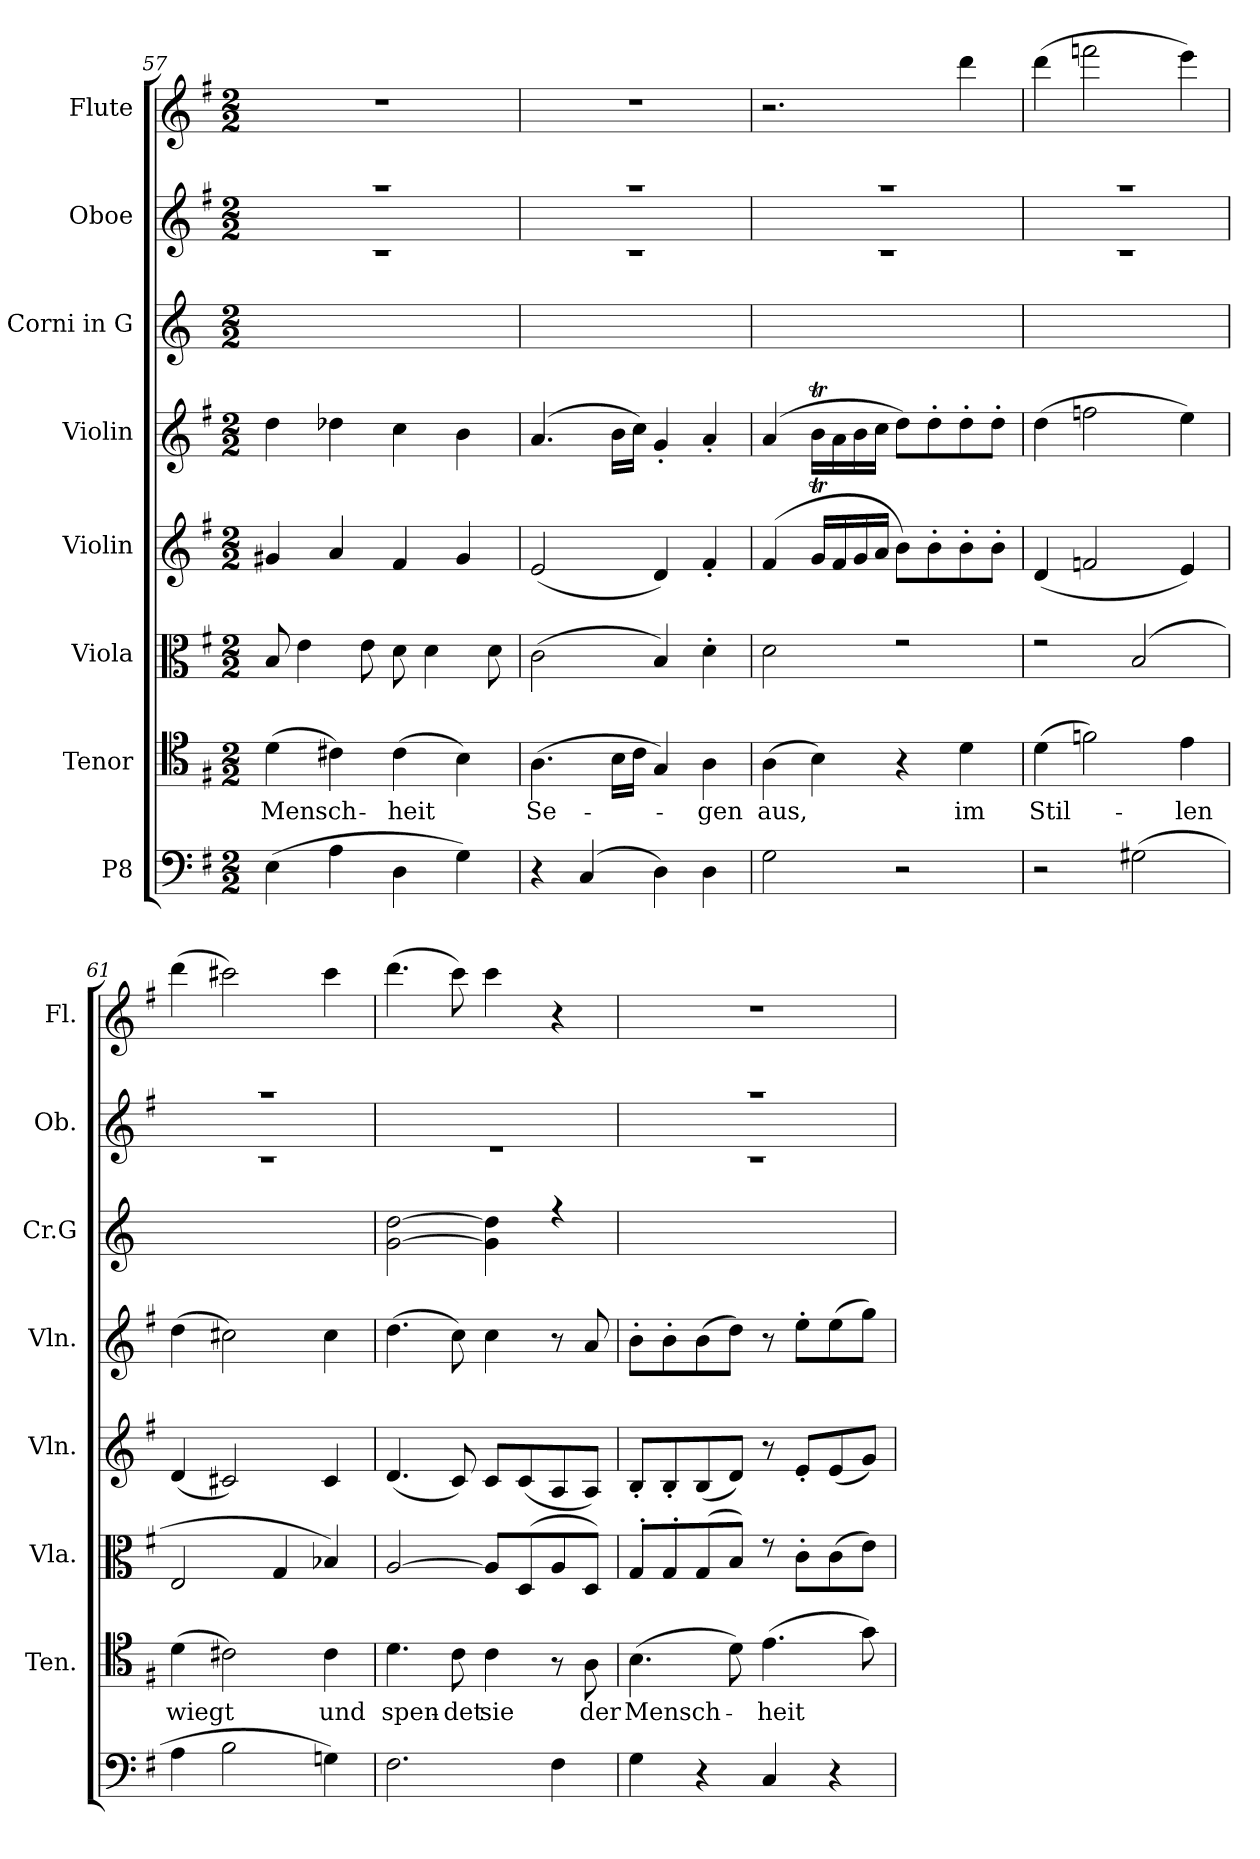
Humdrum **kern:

**kern	**kern	**text	**kern	**kern	**kern	**kern	**kern	**kern
*part8	*part7	*part7	*part6	*part5	*part4	*part3	*part2	*part1
*staff8	*staff7	*staff7	*staff6	*staff5	*staff4	*staff3	*staff2	*staff1
*I"P8	*I"Tenor	*	*I"Viola	*I"Violin	*I"Violin	*I"Corni in G	*I"Oboe	*I"Flute
*	*I'Ten.	*	*I'Vla.	*I'Vln.	*I'Vln.	*I'Cr.G	*I'Ob.	*I'Fl.
*clefF4	*clefC4	*	*clefC3	*clefG2	*clefG2	*clefG2	*clefG2	*clefG2
*	*	*	*	*	*	*ITrd3c5	*	*
*k[f#]	*k[f#]	*	*k[f#]	*k[f#]	*k[f#]	*k[f#]	*k[f#]	*k[f#]
*G:	*G:	*	*G:	*G:	*G:	*G:	*G:	*G:
*M2/2	*M2/2	*	*M2/2	*M2/2	*M2/2	*M2/2	*M2/2	*M2/2
=57	=57	=57	=57	=57	=57	=57	=57	=57
!	!	!LO:LY:b	!	!	!	!	!	!
*	*	*	*^	*	*	*^	*^	*
(>4E\	(>4d\	Mensch-	8B/	1ryy	4g#X/	4dd\	1ryy	1ryy	1raa	1rc	1r
.	.	.	4e\	.	.	.	.	.	.	.	.
4A\	4c#X\)	.	.	.	4a/	4dd-X\	.	.	.	.	.
.	.	.	8e\	.	.	.	.	.	.	.	.
!	!	!LO:LY:b	!	!	!	!	!	!	!	!	!
4D\	(>4c#\	-heit	8d\	.	4f#/	4cc\	.	.	.	.	.
.	.	.	4d\	.	.	.	.	.	.	.	.
4G\)	4B\)	.	.	.	4g#/	4b\	.	.	.	.	.
.	.	.	8d\	.	.	.	.	.	.	.	.
=58	=58	=58	=58	=58	=58	=58	=58	=58	=58	=58	=58
!	!	!LO:LY:b	!	!	!	!	!	!	!	!	!
4r	(>4.A\	Se-	(>2c\	1ryy	(<2e/	(>4.a/	1ryy	1ryy	1raa	1rc	1r
(>4C/	.	.	.	.	.	.	.	.	.	.	.
.	16B\LL	.	.	.	.	16b\LL	.	.	.	.	.
.	16c\JJ	.	.	.	.	16cc\JJ)	.	.	.	.	.
4D\)	4G/)	.	4B/)	.	4d/)	4g'>/	.	.	.	.	.
!	!	!LO:LY:b	!	!	!	!	!	!	!	!	!
4D\	4A\	-gen	4d'>\	.	4f#'>/	4a'>/	.	.	.	.	.
=59	=59	=59	=59	=59	=59	=59	=59	=59	=59	=59	=59
!	!	!LO:LY:b	!	!	!	!	!	!	!	!	!
2G\	(>4A\	aus,	2d\	1ryy	(<4f#/	(>4a/	1ryy	1ryy	1raa	1rc	2.r
.	4B\)	.	.	.	16gT/LL	16bt\LL	.	.	.	.	.
.	.	.	.	.	16f#/	16a\	.	.	.	.	.
.	.	.	.	.	16g/	16b\	.	.	.	.	.
.	.	.	.	.	16a/JJ	16cc\JJ	.	.	.	.	.
2r	4r	.	2r	.	8b\L)	8dd\L)	.	.	.	.	.
.	.	.	.	.	8b'>\	8dd'>\	.	.	.	.	.
!	!	!LO:LY:b	!	!	!	!	!	!	!	!	!
.	4d\	im	.	.	8b'>\	8dd'>\	.	.	.	.	4ddd\
.	.	.	.	.	8b'>\J	8dd'>\J	.	.	.	.	.
=60	=60	=60	=60	=60	=60	=60	=60	=60	=60	=60	=60
!	!	!LO:LY:b	!	!	!	!	!	!	!	!	!
2r	(>4d\	Stil-	2r	1ryy	(<4d/	(>4dd\	1ryy	1ryy	1raa	1rc	(>4ddd\
.	2fn\)	.	.	.	2fn/	2ffn\	.	.	.	.	2fffn\
(>2G#X\	.	.	(<2B/	.	.	.	.	.	.	.	.
!	!	!LO:LY:b	!	!	!	!	!	!	!	!	!
.	4e\	-len	.	.	4e/)	4ee\)	.	.	.	.	4eee\)
=61	=61	=61	=61	=61	=61	=61	=61	=61	=61	=61	=61
!	!	!LO:LY:b	!	!	!	!	!	!	!	!	!
4A\	(>4d\	wiegt	2E/	1ryy	(<4d/	(>4dd\	1ryy	1ryy	1raa	1rc	(>4ddd\
2B\	2c#X\)	.	.	.	2c#X/)	2cc#X\)	.	.	.	.	2ccc#X\)
.	.	.	4G/	.	.	.	.	.	.	.	.
!	!	!LO:LY:b	!	!	!	!	!	!	!	!	!
4Gni\)	4c#\	und	4B-X/)	.	4c#/	4cc#\	.	.	.	.	4ccc#\
!!LO:PB:g=z
=62	=62	=62	=62	=62	=62	=62	=62	=62	=62	=62	=62
!	!	!LO:LY:b	!	!	!	!	!	!	!	!	!
2.F#\	4.d\	spen-	[<2A/	1ryy	(<4.d/	(>4.dd\	[<2d\ [>2a\	1ryy	1ryy	1r	(>4.ddd\
!	!	!LO:LY:b	!	!	!	!	!	!	!	!	!
.	8c\	-det	.	.	8c/)	8cc\)	.	.	.	.	8ccc\)
!	!	!LO:LY:b	!	!	!	!	!	!	!	!	!
.	4c\	sie	8A/L]	.	8c/L	4cc\	4d\] 4a\]	.	.	.	4ccc\
.	.	.	(<8D/	.	(<8c/	.	.	.	.	.	.
4F#\	8r	.	8A/	.	8A/	8r	4r	.	.	.	4r
!	!	!LO:LY:b	!	!	!	!	!	!	!	!	!
.	8A\	der	8D/J)	.	8A/J)	8a/	.	.	.	.	.
=63	=63	=63	=63	=63	=63	=63	=63	=63	=63	=63	=63
!	!	!LO:LY:b	!	!	!	!	!	!	!	!	!
4G\	(>4.B\	Mensch-	8G'>/L	1ryy	8B'>/L	8b'>\L	1ryy	1ryy	1raa	1rc	1r
.	.	.	8G'>/	.	8B'>/	8b'>\	.	.	.	.	.
4r	.	.	(<8G/	.	(<8B/	(>8b\	.	.	.	.	.
.	8d\)	.	8B/J)	.	8d/J)	8dd\J)	.	.	.	.	.
!	!	!LO:LY:b	!	!	!	!	!	!	!	!	!
4C/	(>4.e\	-heit	8r	.	8r	8r	.	.	.	.	.
.	.	.	8c'>\L	.	8e'>/L	8ee'>\L	.	.	.	.	.
4r	.	.	(>8c\	.	(<8e/	(>8ee\	.	.	.	.	.
.	8g\)	.	8e\J)	.	8g/J)	8gg\J)	.	.	.	.	.
*	*	*	*	*	*	*	*v	*v	*	*	*
*	*	*	*v	*v	*	*	*	*v	*v	*
=	=	=	=	=	=	=	=	=
*-	*-	*-	*-	*-	*-	*-	*-	*-
